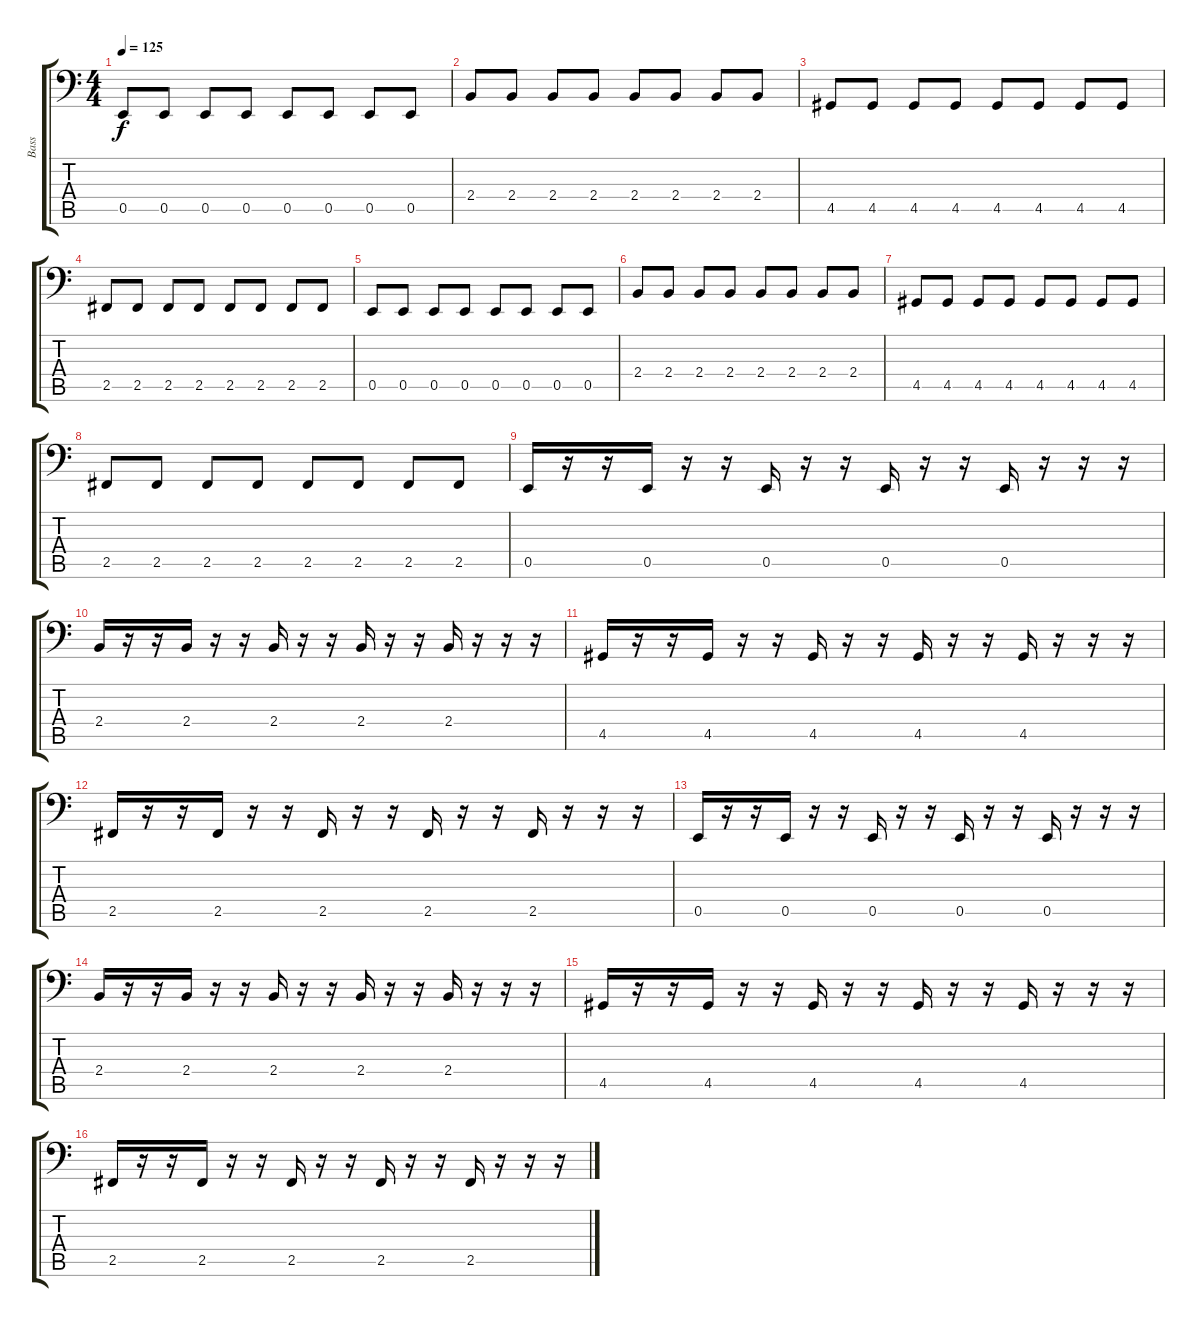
\track ("Bass" "Bass") {instrument synthbass2}
\staff {score tabs}
\tuning (C3 G2 D2 A1 E1 B0) {hide}
\ts (4 4)
\tempo 125
\clef f4
\ks c
0.5.8{dy f} 0.5.8 0.5.8 0.5.8 0.5.8 0.5.8 0.5.8 0.5.8 |
2.4.8 2.4.8 2.4.8 2.4.8 2.4.8 2.4.8 2.4.8 2.4.8 |
4.5.8 4.5.8 4.5.8 4.5.8 4.5.8 4.5.8 4.5.8 4.5.8 |
2.5.8 2.5.8 2.5.8 2.5.8 2.5.8 2.5.8 2.5.8 2.5.8 |
0.5.8 0.5.8 0.5.8 0.5.8 0.5.8 0.5.8 0.5.8 0.5.8 |
2.4.8 2.4.8 2.4.8 2.4.8 2.4.8 2.4.8 2.4.8 2.4.8 |
4.5.8 4.5.8 4.5.8 4.5.8 4.5.8 4.5.8 4.5.8 4.5.8 |
2.5.8 2.5.8 2.5.8 2.5.8 2.5.8 2.5.8 2.5.8 2.5.8 |
0.5.16 r.16 r.16 0.5.16 r.16 r.16 0.5.16 r.16 r.16 0.5.16 r.16 r.16 0.5.16 r.16 r.16 r.16 |
2.4.16 r.16 r.16 2.4.16 r.16 r.16 2.4.16 r.16 r.16 2.4.16 r.16 r.16 2.4.16 r.16 r.16 r.16 |
4.5.16 r.16 r.16 4.5.16 r.16 r.16 4.5.16 r.16 r.16 4.5.16 r.16 r.16 4.5.16 r.16 r.16 r.16 |
2.5.16 r.16 r.16 2.5.16 r.16 r.16 2.5.16 r.16 r.16 2.5.16 r.16 r.16 2.5.16 r.16 r.16 r.16 |
0.5.16 r.16 r.16 0.5.16 r.16 r.16 0.5.16 r.16 r.16 0.5.16 r.16 r.16 0.5.16 r.16 r.16 r.16 |
2.4.16 r.16 r.16 2.4.16 r.16 r.16 2.4.16 r.16 r.16 2.4.16 r.16 r.16 2.4.16 r.16 r.16 r.16 |
4.5.16 r.16 r.16 4.5.16 r.16 r.16 4.5.16 r.16 r.16 4.5.16 r.16 r.16 4.5.16 r.16 r.16 r.16 |
2.5.16 r.16 r.16 2.5.16 r.16 r.16 2.5.16 r.16 r.16 2.5.16 r.16 r.16 2.5.16 r.16 r.16 r.16
